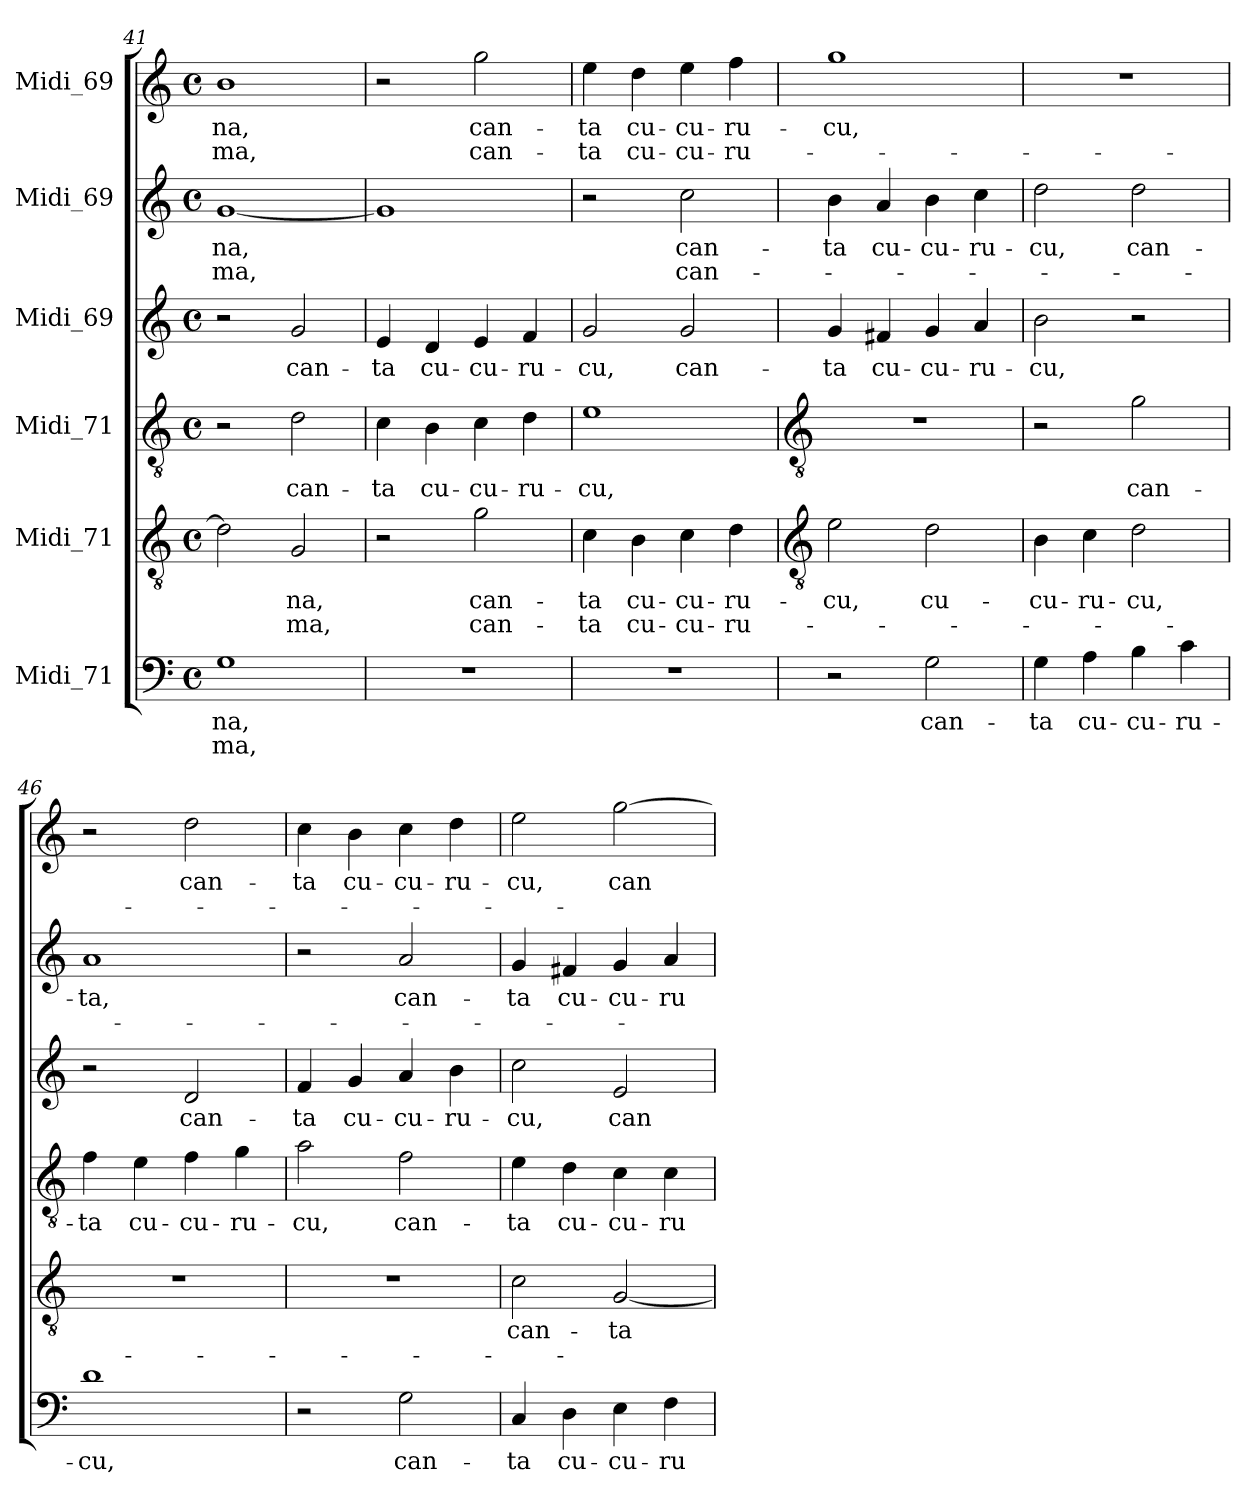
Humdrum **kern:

**kern	**text	**text	**kern	**text	**text	**kern	**text	**kern	**text	**kern	**text	**text	**kern	**text	**text
*part6	*part6	*part6	*part5	*part5	*part5	*part4	*part4	*part3	*part3	*part2	*part2	*part2	*part1	*part1	*part1
*staff6	*staff6	*staff6	*staff5	*staff5	*staff5	*staff4	*staff4	*staff3	*staff3	*staff2	*staff2	*staff2	*staff1	*staff1	*staff1
*I"Midi_71	*	*	*I"Midi_71	*	*	*I"Midi_71	*	*I"Midi_69	*	*I"Midi_69	*	*	*I"Midi_69	*	*
*clefF4	*	*	*clefGv2	*	*	*clefGv2	*	*clefG2	*	*clefG2	*	*	*clefG2	*	*
*k[]	*	*	*k[]	*	*	*k[]	*	*k[]	*	*k[]	*	*	*k[]	*	*
*C:	*	*	*C:	*	*	*C:	*	*C:	*	*C:	*	*	*C:	*	*
*M4/4	*	*	*M4/4	*	*	*M4/4	*	*M4/4	*	*M4/4	*	*	*M4/4	*	*
*met(c)	*	*	*met(c)	*	*	*met(c)	*	*met(c)	*	*met(c)	*	*	*met(c)	*	*
=41	=41	=41	=41	=41	=41	=41	=41	=41	=41	=41	=41	=41	=41	=41	=41
!	!LO:LY:b	!LO:LY:b	!	!	!	!	!	!	!	!	!LO:LY:b	!LO:LY:b	!	!LO:LY:b	!LO:LY:b
1G	-na,	ma,	2d]	.	.	2r	.	2r	.	[1g	-na,	ma,	1b	-na,	ma,
!	!	!	!	!LO:LY:b	!LO:LY:b	!	!LO:LY:b	!	!LO:LY:b	!	!	!	!	!	!
.	.	.	2G	na,	ma,	2d	can-	2g	can-	.	.	.	.	.	.
=42	=42	=42	=42	=42	=42	=42	=42	=42	=42	=42	=42	=42	=42	=42	=42
!	!	!	!	!	!	!	!LO:LY:b	!	!LO:LY:b	!	!	!	!	!	!
1r	.	.	2r	.	.	4c	-ta	4e	-ta	1g]	.	.	2r	.	.
!	!	!	!	!	!	!	!LO:LY:b	!	!LO:LY:b	!	!	!	!	!	!
.	.	.	.	.	.	4B	cu-	4d	cu-	.	.	.	.	.	.
!	!	!	!	!LO:LY:b	!LO:LY:b	!	!LO:LY:b	!	!LO:LY:b	!	!	!	!	!LO:LY:b	!LO:LY:b
.	.	.	2g	can-	-can-	4c	-cu-	4e	-cu-	.	.	.	2gg	can-	-can-
!	!	!	!	!	!	!	!LO:LY:b	!	!LO:LY:b	!	!	!	!	!	!
.	.	.	.	.	.	4d	-ru-	4f	-ru-	.	.	.	.	.	.
=43	=43	=43	=43	=43	=43	=43	=43	=43	=43	=43	=43	=43	=43	=43	=43
!	!	!	!	!LO:LY:b	!LO:LY:b	!	!LO:LY:b	!	!LO:LY:b	!	!	!	!	!LO:LY:b	!LO:LY:b
1r	.	.	4c	-ta	ta	1e	-cu,	2g	-cu,	2r	.	.	4ee	-ta	ta
!	!	!	!	!LO:LY:b	!LO:LY:b	!	!	!	!	!	!	!	!	!LO:LY:b	!LO:LY:b
.	.	.	4B	cu-	-cu-	.	.	.	.	.	.	.	4dd	cu-	-cu-
!	!	!	!	!LO:LY:b	!LO:LY:b	!	!	!	!LO:LY:b	!	!LO:LY:b	!LO:LY:b	!	!LO:LY:b	!LO:LY:b
.	.	.	4c	-cu-	-cu-	.	.	2g	can-	2cc	can-	-can-	4ee	-cu-	-cu-
!	!	!	!	!LO:LY:b	!LO:LY:b	!	!	!	!	!	!	!	!	!LO:LY:b	!LO:LY:b
.	.	.	4d	-ru-	-ru-	.	.	.	.	.	.	.	4ff	-ru-	-ru-
!!LO:LB:g=z
=44	=44	=44	=44	=44	=44	=44	=44	=44	=44	=44	=44	=44	=44	=44	=44
*	*	*	*clefGv2	*	*	*clefGv2	*	*	*	*	*	*	*	*	*
!	!	!	!	!LO:LY:b	!	!	!	!	!LO:LY:b	!	!LO:LY:b	!	!	!LO:LY:b	!
2r	.	.	2e	-cu,	.	1r	.	4g	-ta	4b	-ta	.	1gg	-cu,	.
!	!	!	!	!	!	!	!	!	!LO:LY:b	!	!LO:LY:b	!	!	!	!
.	.	.	.	.	.	.	.	4f#X	cu-	4a	cu-	.	.	.	.
!	!LO:LY:b	!	!	!LO:LY:b	!	!	!	!	!LO:LY:b	!	!LO:LY:b	!	!	!	!
2G	can-	.	2d	cu-	.	.	.	4g	-cu-	4b	-cu-	.	.	.	.
!	!	!	!	!	!	!	!	!	!LO:LY:b	!	!LO:LY:b	!	!	!	!
.	.	.	.	.	.	.	.	4a	-ru-	4cc	-ru-	.	.	.	.
=45	=45	=45	=45	=45	=45	=45	=45	=45	=45	=45	=45	=45	=45	=45	=45
!	!LO:LY:b	!	!	!LO:LY:b	!	!	!	!	!LO:LY:b	!	!LO:LY:b	!	!	!	!
4G	-ta	.	4B	-cu-	.	2r	.	2b	-cu,	2dd	-cu,	.	1r	.	.
!	!LO:LY:b	!	!	!LO:LY:b	!	!	!	!	!	!	!	!	!	!	!
4A	cu-	.	4c	-ru-	.	.	.	.	.	.	.	.	.	.	.
!	!LO:LY:b	!	!	!LO:LY:b	!	!	!LO:LY:b	!	!	!	!LO:LY:b	!	!	!	!
4B	-cu-	.	2d	-cu,	.	2g	can-	2r	.	2dd	can-	.	.	.	.
!	!LO:LY:b	!	!	!	!	!	!	!	!	!	!	!	!	!	!
4c	-ru-	.	.	.	.	.	.	.	.	.	.	.	.	.	.
=46	=46	=46	=46	=46	=46	=46	=46	=46	=46	=46	=46	=46	=46	=46	=46
!	!LO:LY:b	!	!	!	!	!	!LO:LY:b	!	!	!	!LO:LY:b	!	!	!	!
1d	-cu,	.	1r	.	.	4f	-ta	2r	.	1a	-ta,	.	2r	.	.
!	!	!	!	!	!	!	!LO:LY:b	!	!	!	!	!	!	!	!
.	.	.	.	.	.	4e	cu-	.	.	.	.	.	.	.	.
!	!	!	!	!	!	!	!LO:LY:b	!	!LO:LY:b	!	!	!	!	!LO:LY:b	!
.	.	.	.	.	.	4f	-cu-	2d	can-	.	.	.	2dd	can-	.
!	!	!	!	!	!	!	!LO:LY:b	!	!	!	!	!	!	!	!
.	.	.	.	.	.	4g	-ru-	.	.	.	.	.	.	.	.
=47	=47	=47	=47	=47	=47	=47	=47	=47	=47	=47	=47	=47	=47	=47	=47
!	!	!	!	!	!	!	!LO:LY:b	!	!LO:LY:b	!	!	!	!	!LO:LY:b	!
2r	.	.	1r	.	.	2a	-cu,	4f	-ta	2r	.	.	4cc	-ta	.
!	!	!	!	!	!	!	!	!	!LO:LY:b	!	!	!	!	!LO:LY:b	!
.	.	.	.	.	.	.	.	4g	cu-	.	.	.	4b	cu-	.
!	!LO:LY:b	!	!	!	!	!	!LO:LY:b	!	!LO:LY:b	!	!LO:LY:b	!	!	!LO:LY:b	!
2G	can-	.	.	.	.	2f	can-	4a	-cu-	2a	can-	.	4cc	-cu-	.
!	!	!	!	!	!	!	!	!	!LO:LY:b	!	!	!	!	!LO:LY:b	!
.	.	.	.	.	.	.	.	4b	-ru-	.	.	.	4dd	-ru-	.
=48	=48	=48	=48	=48	=48	=48	=48	=48	=48	=48	=48	=48	=48	=48	=48
!	!LO:LY:b	!	!	!LO:LY:b	!	!	!LO:LY:b	!	!LO:LY:b	!	!LO:LY:b	!	!	!LO:LY:b	!
4C	-ta	.	2c	can-	.	4e	-ta	2cc	-cu,	4g	-ta	.	2ee	-cu,	.
!	!LO:LY:b	!	!	!	!	!	!LO:LY:b	!	!	!	!LO:LY:b	!	!	!	!
4D	cu-	.	.	.	.	4d	cu-	.	.	4f#X	cu-	.	.	.	.
!	!LO:LY:b	!	!	!LO:LY:b	!	!	!LO:LY:b	!	!LO:LY:b	!	!LO:LY:b	!	!	!LO:LY:b	!
4E	-cu-	.	[2G	-ta	.	4c	-cu-	2e	can-	4g	-cu-	.	[2gg	can	.
!	!LO:LY:b	!	!	!	!	!	!LO:LY:b	!	!	!	!LO:LY:b	!	!	!	!
4F	-ru-	.	.	.	.	4c	-ru-	.	.	4a	-ru-	.	.	.	.
=	=	=	=	=	=	=	=	=	=	=	=	=	=	=	=
*-	*-	*-	*-	*-	*-	*-	*-	*-	*-	*-	*-	*-	*-	*-	*-
